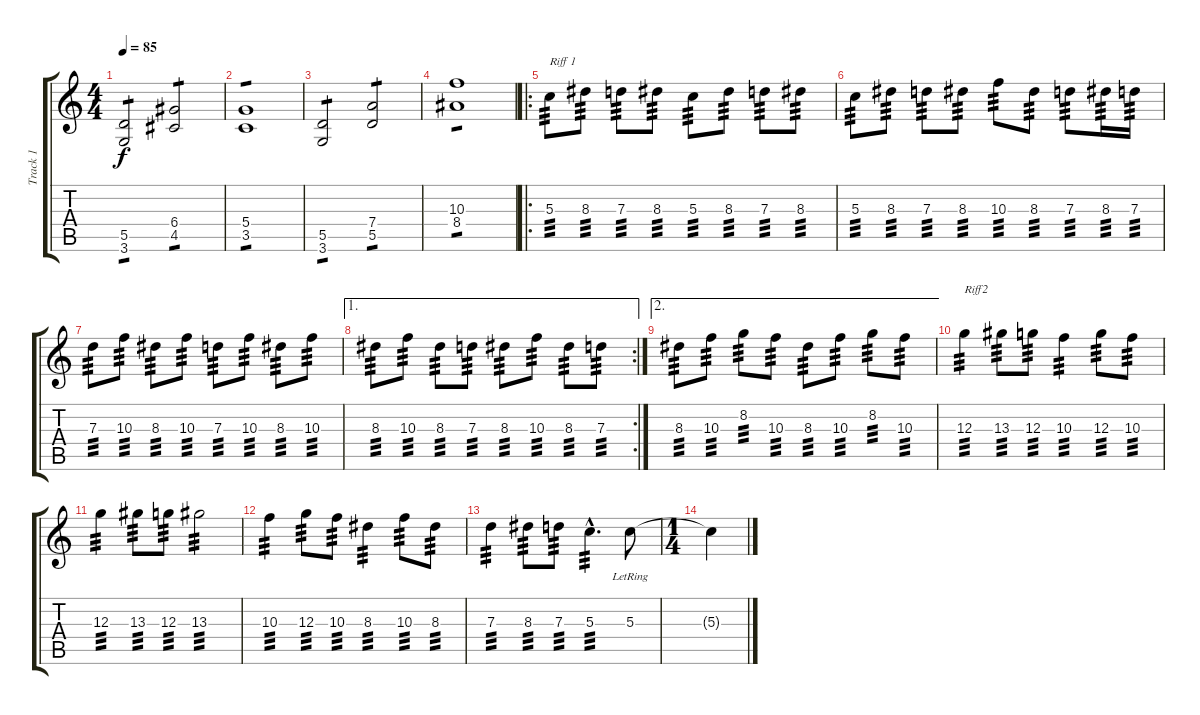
\track ("Track 1" "Track 1") {instrument distortionguitar}
\staff {score tabs}
\tuning (E4 B3 G3 D3 A2 E2) {hide}
\ts (4 4)
\tempo 85
\clef g2
\ks c
(5.5 3.6).2{tp 1 dy f} (6.4 4.5).2{tp 1} |
(5.4 3.5).1{tp 1} |
(5.5 3.6).2{tp 1} (7.4 5.5).2{tp 1} |
(10.3 8.4).1{tp 1} |
\ro
5.3.8{txt "Riff 1" tp 3} 8.3.8{tp 3} 7.3.8{tp 3} 8.3.8{tp 3} 5.3.8{tp 3} 8.3.8{tp 3} 7.3.8{tp 3} 8.3.8{tp 3} |
5.3.8{tp 3} 8.3.8{tp 3} 7.3.8{tp 3} 8.3.8{tp 3} 10.3.8{tp 3} 8.3.8{tp 3} 7.3.8{tp 3} 8.3.16{tp 3} 7.3.16{tp 3} |
7.3.8{tp 3} 10.3.8{tp 3} 8.3.8{tp 3} 10.3.8{tp 3} 7.3.8{tp 3} 10.3.8{tp 3} 8.3.8{tp 3} 10.3.8{tp 3} |
\ae 1
\rc 2
8.3.8{tp 3} 10.3.8{tp 3} 8.3.8{tp 3} 7.3.8{tp 3} 8.3.8{tp 3} 10.3.8{tp 3} 8.3.8{tp 3} 7.3.8{tp 3} |
\ae 2
8.3.8{tp 3} 10.3.8{tp 3} 8.2.8{tp 3} 10.3.8{tp 3} 8.3.8{tp 3} 10.3.8{tp 3} 8.2.8{tp 3} 10.3.8{tp 3} |
12.3.4{txt "Riff2" tp 3} 13.3.8{tp 3} 12.3.8{tp 3} 10.3.4{tp 3} 12.3.8{tp 3} 10.3.8{tp 3} |
12.3.4{tp 3} 13.3.8{tp 3} 12.3.8{tp 3} 13.3.2{tp 3} |
10.3.4{tp 3} 12.3.8{tp 3} 10.3.8{tp 3} 8.3.4{tp 3} 10.3.8{tp 3} 8.3.8{tp 3} |
7.3.4{tp 3} 8.3.8{tp 3} 7.3.8{tp 3} 5.3{hac}.4{d tp 3} 5.3{lr}.8 |
\ts (1 4)
5.3{t}.4
